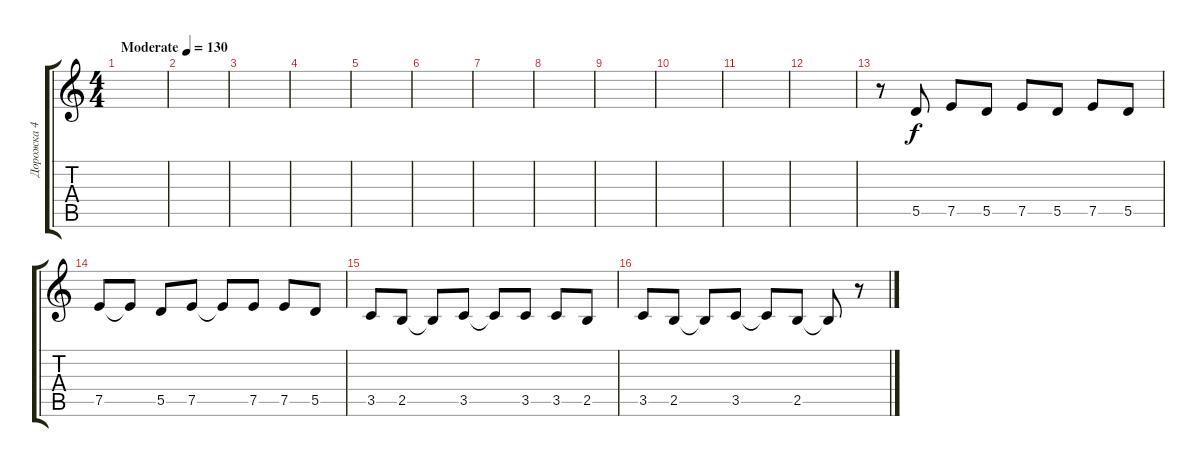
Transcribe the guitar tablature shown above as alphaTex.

\track ("Дорожка 4" "Дорожка 4") {instrument acousticguitarsteel}
\staff {score tabs}
\tuning (E4 B3 G3 D3 A2 E2) {hide}
\ts (4 4)
\tempo (130 "Moderate")
\clef g2
\ks c
|
|
|
|
|
|
|
|
|
|
|
|
r.8 5.5.8 7.5.8 5.5.8 7.5.8 5.5.8 7.5.8 5.5.8 |
7.5.8 7.5{t}.8 5.5.8 7.5.8 7.5{t}.8 7.5.8 7.5.8 5.5.8 |
3.5.8 2.5.8 2.5{t}.8 3.5.8 3.5{t}.8 3.5.8 3.5.8 2.5.8 |
3.5.8 2.5.8 2.5{t}.8 3.5.8 3.5{t}.8 2.5.8 2.5{t}.8 r.8
